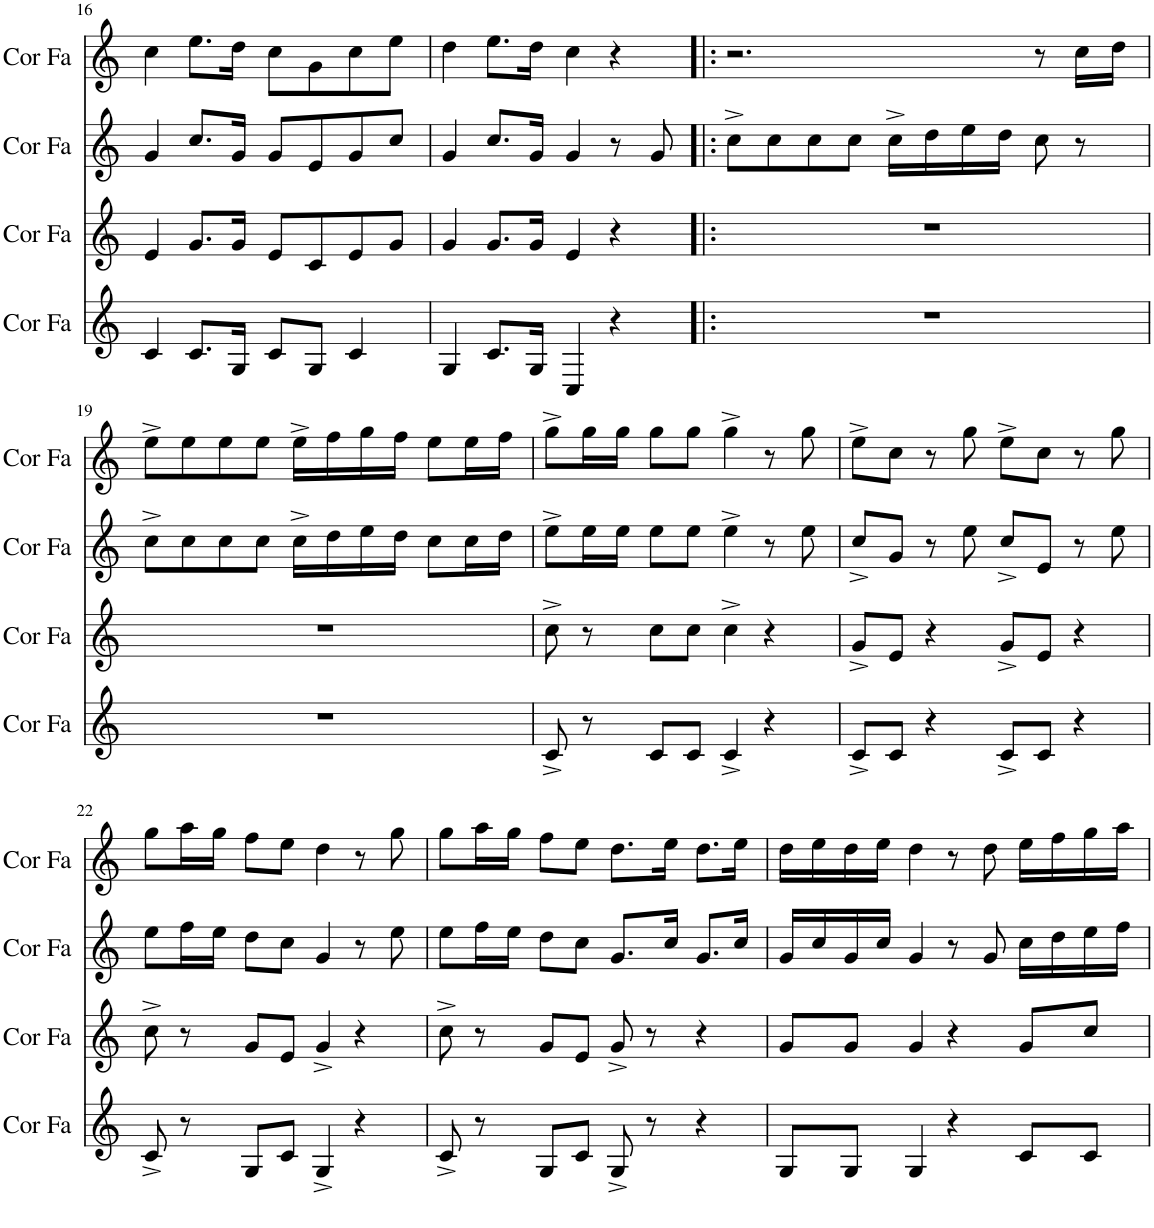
**kern	**kern	**kern	**kern
*part4	*part3	*part2	*part1
*staff4	*staff3	*staff2	*staff1
*I"Cor en Fa	*I"Cor en Fa	*I"Cor en Fa	*I"Cor en Fa
*I'Cor Fa	*I'Cor Fa	*I'Cor Fa	*I'Cor Fa
!!LO:PB:g=z
*clefG2	*clefG2	*clefG2	*clefG2
*Trd4c7	*Trd4c7	*Trd4c7	*Trd4c7
*k[]	*k[]	*k[]	*k[]
*M4/4	*M4/4	*M4/4	*M4/4
=16	=16	=16	=16
4c/	4e/	4g/	4cc\
8.c/L	8.g/L	8.cc/L	8.ee\L
16G/Jk	16g/Jk	16g/Jk	16dd\Jk
8c/L	8e/L	8g/L	8cc\L
8G/J	8c/	8e/	8g\
4c/	8e/	8g/	8cc\
.	8g/J	8cc/J	8ee\J
=17	=17	=17	=17
4G/	4g/	4g/	4dd\
8.c/L	8.g/L	8.cc/L	8.ee\L
16G/Jk	16g/Jk	16g/Jk	16dd\Jk
4C/	4e/	4g/	4cc\
4r	4r	8r	4r
.	.	8g/	.
=18!|:	=18!|:	=18!|:	=18!|:
1r	1r	8cc^\L	2.r
.	.	8cc\	.
.	.	8cc\	.
.	.	8cc\J	.
.	.	16cc^\LL	.
.	.	16dd\	.
.	.	16ee\	.
.	.	16dd\JJ	.
.	.	8cc\	8r
.	.	8r	16cc\LL
.	.	.	16dd\JJ
!!LO:LB:g=z
=19	=19	=19	=19
1r	1r	8cc^\L	8ee^\L
.	.	8cc\	8ee\
.	.	8cc\	8ee\
.	.	8cc\J	8ee\J
.	.	16cc^\LL	16ee^\LL
.	.	16dd\	16ff\
.	.	16ee\	16gg\
.	.	16dd\JJ	16ff\JJ
.	.	8cc\L	8ee\L
.	.	16cc\L	16ee\L
.	.	16dd\JJ	16ff\JJ
=20	=20	=20	=20
8c^/	8cc^\	8ee^\L	8gg^\L
8r	8r	16ee\L	16gg\L
.	.	16ee\JJ	16gg\JJ
8c/L	8cc\L	8ee\L	8gg\L
8c/J	8cc\J	8ee\J	8gg\J
4c^/	4cc^\	4ee^\	4gg^\
4r	4r	8r	8r
.	.	8ee\	8gg\
=21	=21	=21	=21
8c^/L	8g^/L	8cc^/L	8ee^\L
8c/J	8e/J	8g/J	8cc\J
4r	4r	8r	8r
.	.	8ee\	8gg\
8c^/L	8g^/L	8cc^/L	8ee^\L
8c/J	8e/J	8e/J	8cc\J
4r	4r	8r	8r
.	.	8ee\	8gg\
!!LO:LB:g=z
=22	=22	=22	=22
8c^/	8cc^\	8ee\L	8gg\L
8r	8r	16ff\L	16aa\L
.	.	16ee\JJ	16gg\JJ
8G/L	8g/L	8dd\L	8ff\L
8c/J	8e/J	8cc\J	8ee\J
4G^/	4g^/	4g/	4dd\
4r	4r	8r	8r
.	.	8ee\	8gg\
=23	=23	=23	=23
8c^/	8cc^\	8ee\L	8gg\L
8r	8r	16ff\L	16aa\L
.	.	16ee\JJ	16gg\JJ
8G/L	8g/L	8dd\L	8ff\L
8c/J	8e/J	8cc\J	8ee\J
8G^/	8g^/	8.g/L	8.dd\L
8r	8r	.	.
.	.	16cc/Jk	16ee\Jk
4r	4r	8.g/L	8.dd\L
.	.	16cc/Jk	16ee\Jk
=24	=24	=24	=24
8G/L	8g/L	16g/LL	16dd\LL
.	.	16cc/	16ee\
8G/J	8g/J	16g/	16dd\
.	.	16cc/JJ	16ee\JJ
4G/	4g/	4g/	4dd\
4r	4r	8r	8r
.	.	8g/	8dd\
8c/L	8g/L	16cc\LL	16ee\LL
.	.	16dd\	16ff\
8c/J	8cc/J	16ee\	16gg\
.	.	16ff\JJ	16aa\JJ
=	=	=	=
*-	*-	*-	*-
